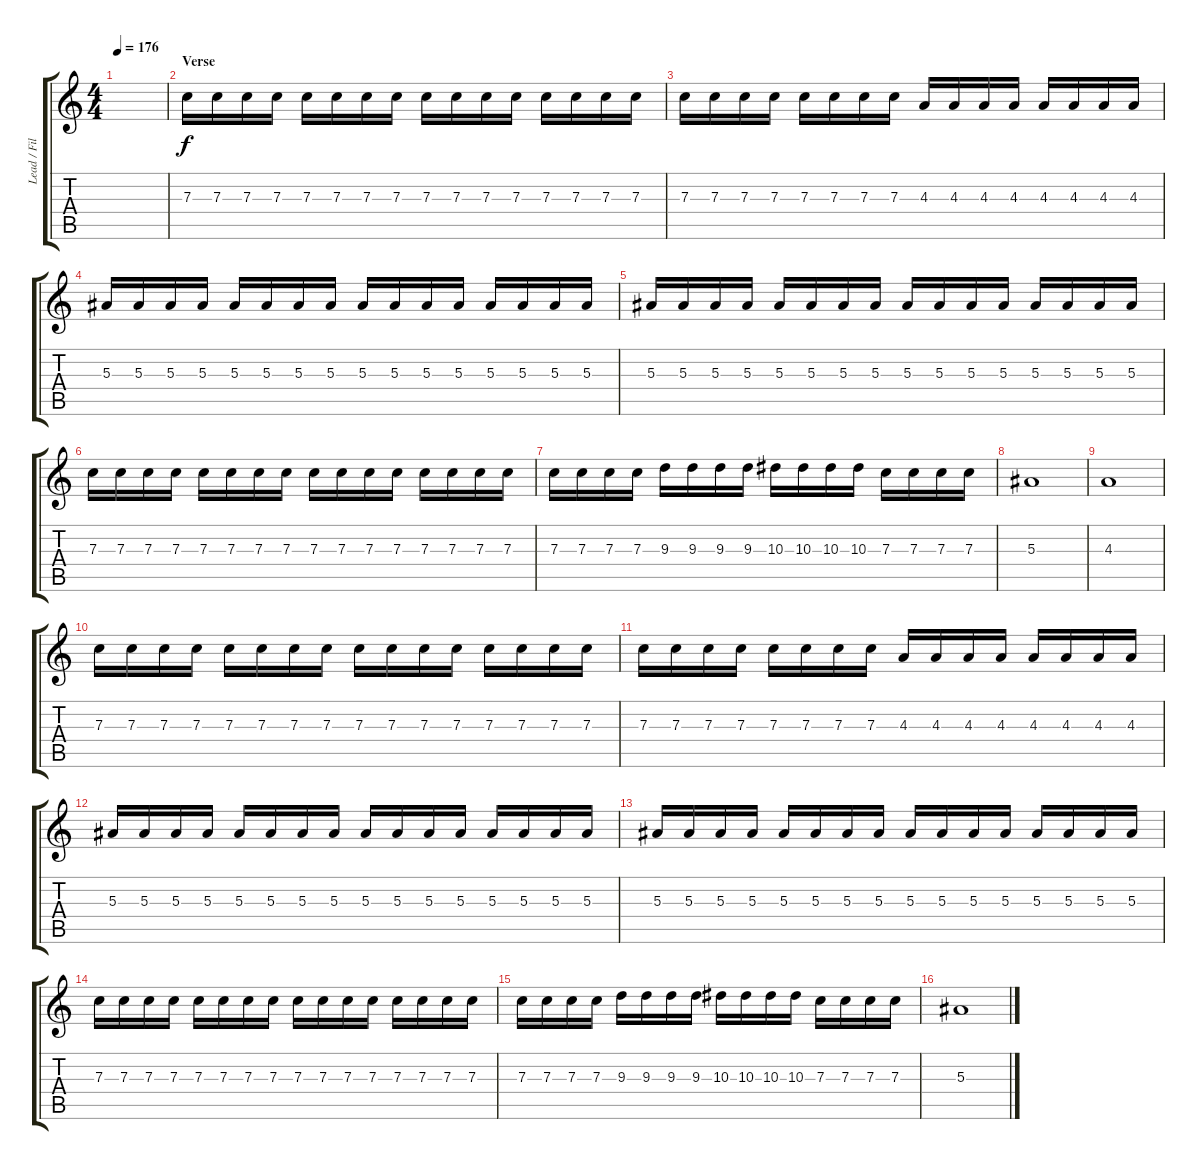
\track ("Lead / Fills" "Lead / Fil") {instrument distortionguitar}
\staff {score tabs}
\tuning (D4 A3 F3 C3 G2 D2) {hide}
\ts (4 4)
\tempo 176
\clef g2
\ks c
|
\section ("" "Verse")
7.3.16{volume 11} 7.3.16 7.3.16 7.3.16 7.3.16 7.3.16 7.3.16 7.3.16 7.3.16 7.3.16 7.3.16 7.3.16 7.3.16 7.3.16 7.3.16 7.3.16 |
7.3.16 7.3.16 7.3.16 7.3.16 7.3.16 7.3.16 7.3.16 7.3.16 4.3.16 4.3.16 4.3.16 4.3.16 4.3.16 4.3.16 4.3.16 4.3.16 |
5.3.16 5.3.16 5.3.16 5.3.16 5.3.16 5.3.16 5.3.16 5.3.16 5.3.16 5.3.16 5.3.16 5.3.16 5.3.16 5.3.16 5.3.16 5.3.16 |
5.3.16 5.3.16 5.3.16 5.3.16 5.3.16 5.3.16 5.3.16 5.3.16 5.3.16 5.3.16 5.3.16 5.3.16 5.3.16 5.3.16 5.3.16 5.3.16 |
7.3.16 7.3.16 7.3.16 7.3.16 7.3.16 7.3.16 7.3.16 7.3.16 7.3.16 7.3.16 7.3.16 7.3.16 7.3.16 7.3.16 7.3.16 7.3.16 |
7.3.16 7.3.16 7.3.16 7.3.16 9.3.16 9.3.16 9.3.16 9.3.16 10.3.16 10.3.16 10.3.16 10.3.16 7.3.16 7.3.16 7.3.16 7.3.16 |
5.3.1 |
4.3.1 |
7.3.16 7.3.16 7.3.16 7.3.16 7.3.16 7.3.16 7.3.16 7.3.16 7.3.16 7.3.16 7.3.16 7.3.16 7.3.16 7.3.16 7.3.16 7.3.16 |
7.3.16 7.3.16 7.3.16 7.3.16 7.3.16 7.3.16 7.3.16 7.3.16 4.3.16 4.3.16 4.3.16 4.3.16 4.3.16 4.3.16 4.3.16 4.3.16 |
5.3.16 5.3.16 5.3.16 5.3.16 5.3.16 5.3.16 5.3.16 5.3.16 5.3.16 5.3.16 5.3.16 5.3.16 5.3.16 5.3.16 5.3.16 5.3.16 |
5.3.16 5.3.16 5.3.16 5.3.16 5.3.16 5.3.16 5.3.16 5.3.16 5.3.16 5.3.16 5.3.16 5.3.16 5.3.16 5.3.16 5.3.16 5.3.16 |
7.3.16 7.3.16 7.3.16 7.3.16 7.3.16 7.3.16 7.3.16 7.3.16 7.3.16 7.3.16 7.3.16 7.3.16 7.3.16 7.3.16 7.3.16 7.3.16 |
7.3.16 7.3.16 7.3.16 7.3.16 9.3.16 9.3.16 9.3.16 9.3.16 10.3.16 10.3.16 10.3.16 10.3.16 7.3.16 7.3.16 7.3.16 7.3.16 |
5.3.1
